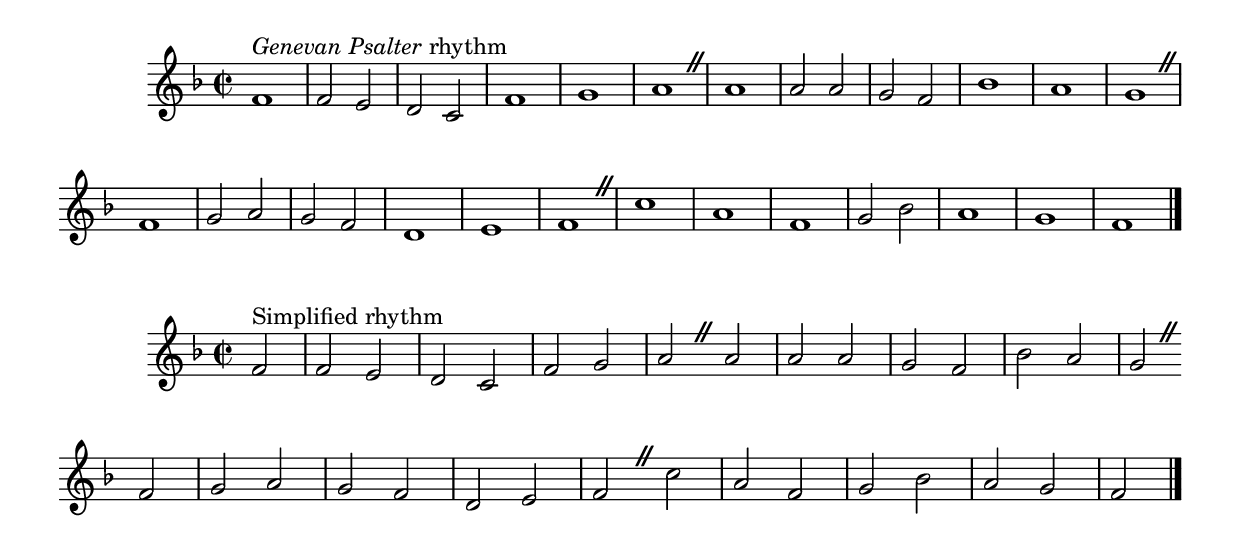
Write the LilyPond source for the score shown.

\version "2.23.13"

\layout {
  system-count = 2
  \context {
    \Score
    \remove Bar_number_engraver
  }
}

%% Genevan Psalter, 1551; attributed to Louis Bourgeois
\score {
  \fixed c' {
    \key f \major
    \time 2/2
    f1^\markup { \italic "Genevan Psalter" rhythm } f2 e d c f1 g a \caesura
    a1 a2 a g f bes1 a g \caesura \break
    f1 g2 a g f d1 e f \caesura
    c' a f g2 bes a1 g f \fine
  }
}

\score {
  \fixed c' {
    \key f \major
    \time 2/2
    \partial 2
    f2^"Simplified rhythm" f e d c f g a \caesura
    a2 a a g f bes a g \caesura \break
    f2 g a g f d e f \caesura
    c'2 a f g bes a g f \fine
  }
}
